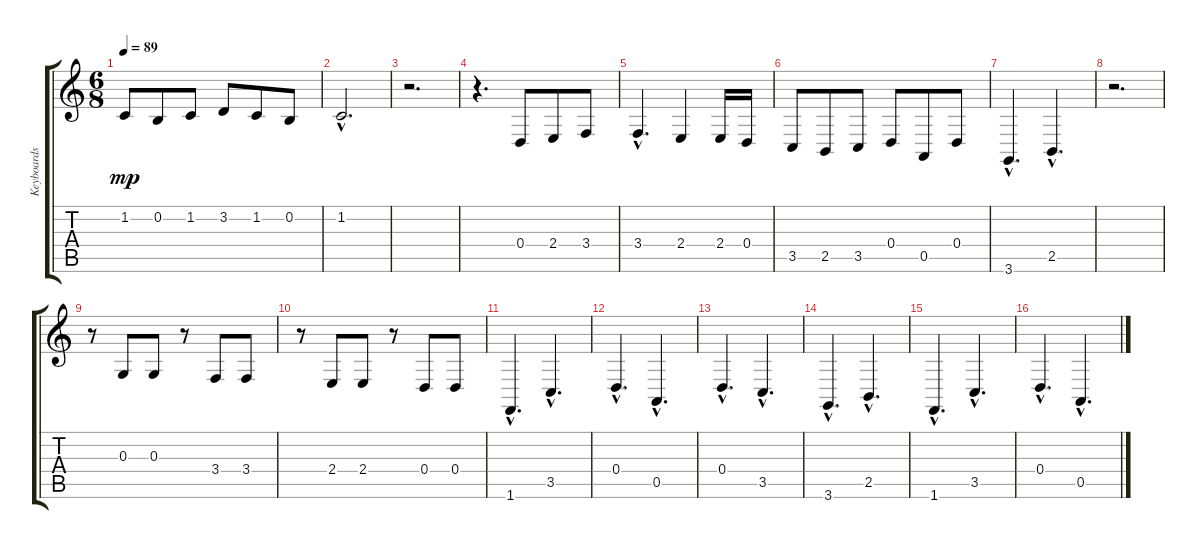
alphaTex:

\track ("Keyboards II" "Keyboards ") {instrument stringensemble1}
\staff {score tabs}
\tuning (E4 B3 G3 D3 A2 E2) {hide}
\ts (6 8)
\tempo 89
\clef g2
\ks c
1.2.8{dy mp} 0.2.8 1.2.8 3.2.8 1.2.8 0.2.8 |
1.2{hac}.2{d} |
r.2{d} |
r.4{d} 0.4.8 2.4.8 3.4.8 |
3.4{hac}.4{d} 2.4.4 2.4.16 0.4.16 |
3.5.8 2.5.8 3.5.8 0.4.8 0.5.8 0.4.8 |
3.6{hac}.4{d} 2.5{hac}.4{d} |
r.2{d} |
r.8 0.3.8 0.3.8 r.8 3.4.8 3.4.8 |
r.8 2.4.8 2.4.8 r.8 0.4.8 0.4.8 |
1.6{hac}.4{d} 3.5{hac}.4{d} |
0.4{hac}.4{d} 0.5{hac}.4{d} |
0.4{hac}.4{d} 3.5{hac}.4{d} |
3.6{hac}.4{d} 2.5{hac}.4{d} |
1.6{hac}.4{d} 3.5{hac}.4{d} |
0.4{hac}.4{d} 0.5{hac}.4{d}
